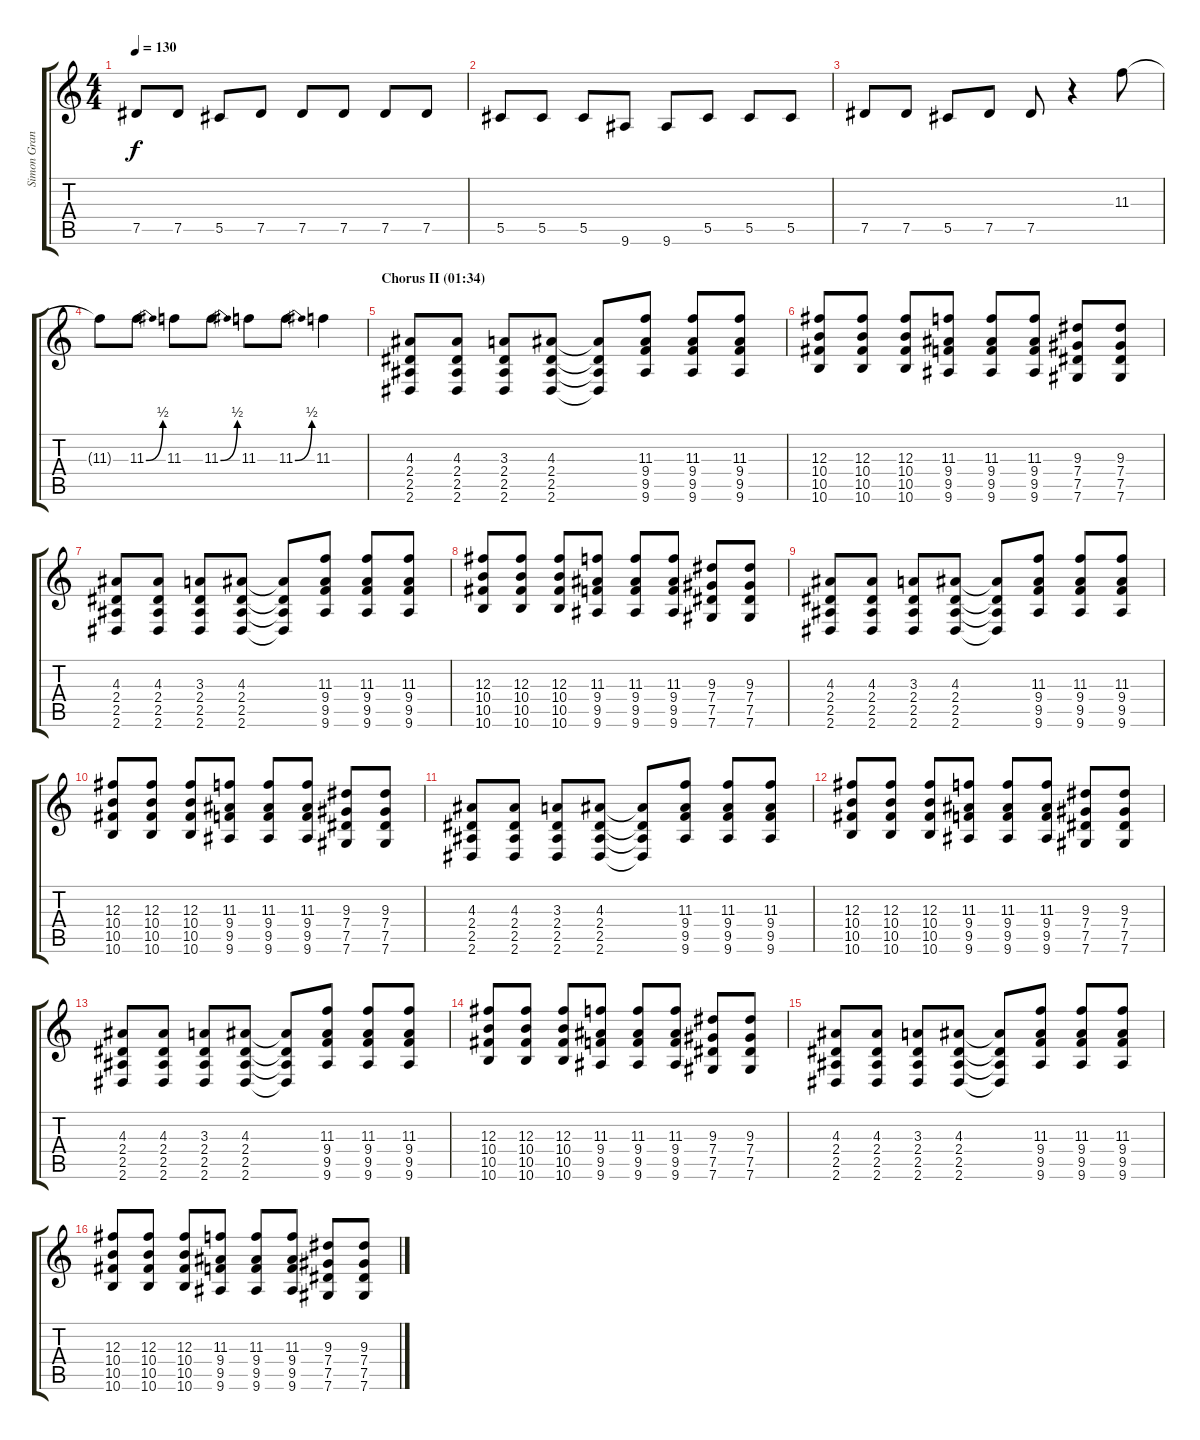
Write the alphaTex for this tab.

\track ("Simon Granlund" "Simon Gran") {instrument distortionguitar}
\staff {score tabs}
\tuning (Eb4 Bb3 Gb3 Db3 Ab2 Db2) {hide}
\ts (4 4)
\tempo 130
\clef g2
\ks c
7.5.8{dy f instrument electricguitarmuted} 7.5.8 5.5.8 7.5.8 7.5.8 7.5.8 7.5.8 7.5.8 |
5.5.8 5.5.8 5.5.8 9.6.8 9.6.8 5.5.8 5.5.8 5.5.8 |
7.5.8{instrument electricguitarmuted} 7.5.8 5.5.8 7.5.8 7.5.8 r.4 11.3.8{instrument distortionguitar} |
11.3{t}.8 11.3{be (bend 0 0 60 2)}.8 11.3.8 11.3{be (bend 0 0 60 2)}.8 11.3.8 11.3{be (bend 0 0 60 2)}.8 11.3.4 |
\section ("" "Chorus II (01:34)")
(4.3 2.4 2.5 2.6).8{instrument distortionguitar} (4.3 2.4 2.5 2.6).8 (3.3 2.4 2.5 2.6).8 (4.3 2.4 2.5 2.6).8 (4.3{t} 2.4{t} 2.5{t} 2.6{t}).8 (11.3 9.4 9.5 9.6).8 (11.3 9.4 9.5 9.6).8 (11.3 9.4 9.5 9.6).8 |
(12.3 10.4 10.5 10.6).8 (12.3 10.4 10.5 10.6).8 (12.3 10.4 10.5 10.6).8 (11.3 9.4 9.5 9.6).8 (11.3 9.4 9.5 9.6).8 (11.3 9.4 9.5 9.6).8 (9.3 7.4 7.5 7.6).8 (9.3 7.4 7.5 7.6).8 |
(4.3 2.4 2.5 2.6).8{instrument distortionguitar} (4.3 2.4 2.5 2.6).8 (3.3 2.4 2.5 2.6).8 (4.3 2.4 2.5 2.6).8 (4.3{t} 2.4{t} 2.5{t} 2.6{t}).8 (11.3 9.4 9.5 9.6).8 (11.3 9.4 9.5 9.6).8 (11.3 9.4 9.5 9.6).8 |
(12.3 10.4 10.5 10.6).8 (12.3 10.4 10.5 10.6).8 (12.3 10.4 10.5 10.6).8 (11.3 9.4 9.5 9.6).8 (11.3 9.4 9.5 9.6).8 (11.3 9.4 9.5 9.6).8 (9.3 7.4 7.5 7.6).8 (9.3 7.4 7.5 7.6).8 |
(4.3 2.4 2.5 2.6).8{instrument distortionguitar} (4.3 2.4 2.5 2.6).8 (3.3 2.4 2.5 2.6).8 (4.3 2.4 2.5 2.6).8 (4.3{t} 2.4{t} 2.5{t} 2.6{t}).8 (11.3 9.4 9.5 9.6).8 (11.3 9.4 9.5 9.6).8 (11.3 9.4 9.5 9.6).8 |
(12.3 10.4 10.5 10.6).8 (12.3 10.4 10.5 10.6).8 (12.3 10.4 10.5 10.6).8 (11.3 9.4 9.5 9.6).8 (11.3 9.4 9.5 9.6).8 (11.3 9.4 9.5 9.6).8 (9.3 7.4 7.5 7.6).8 (9.3 7.4 7.5 7.6).8 |
(4.3 2.4 2.5 2.6).8{instrument distortionguitar} (4.3 2.4 2.5 2.6).8 (3.3 2.4 2.5 2.6).8 (4.3 2.4 2.5 2.6).8 (4.3{t} 2.4{t} 2.5{t} 2.6{t}).8 (11.3 9.4 9.5 9.6).8 (11.3 9.4 9.5 9.6).8 (11.3 9.4 9.5 9.6).8 |
(12.3 10.4 10.5 10.6).8 (12.3 10.4 10.5 10.6).8 (12.3 10.4 10.5 10.6).8 (11.3 9.4 9.5 9.6).8 (11.3 9.4 9.5 9.6).8 (11.3 9.4 9.5 9.6).8 (9.3 7.4 7.5 7.6).8 (9.3 7.4 7.5 7.6).8 |
(4.3 2.4 2.5 2.6).8{instrument distortionguitar} (4.3 2.4 2.5 2.6).8 (3.3 2.4 2.5 2.6).8 (4.3 2.4 2.5 2.6).8 (4.3{t} 2.4{t} 2.5{t} 2.6{t}).8 (11.3 9.4 9.5 9.6).8 (11.3 9.4 9.5 9.6).8 (11.3 9.4 9.5 9.6).8 |
(12.3 10.4 10.5 10.6).8 (12.3 10.4 10.5 10.6).8 (12.3 10.4 10.5 10.6).8 (11.3 9.4 9.5 9.6).8 (11.3 9.4 9.5 9.6).8 (11.3 9.4 9.5 9.6).8 (9.3 7.4 7.5 7.6).8 (9.3 7.4 7.5 7.6).8 |
(4.3 2.4 2.5 2.6).8{instrument distortionguitar} (4.3 2.4 2.5 2.6).8 (3.3 2.4 2.5 2.6).8 (4.3 2.4 2.5 2.6).8 (4.3{t} 2.4{t} 2.5{t} 2.6{t}).8 (11.3 9.4 9.5 9.6).8 (11.3 9.4 9.5 9.6).8 (11.3 9.4 9.5 9.6).8 |
(12.3 10.4 10.5 10.6).8 (12.3 10.4 10.5 10.6).8 (12.3 10.4 10.5 10.6).8 (11.3 9.4 9.5 9.6).8 (11.3 9.4 9.5 9.6).8 (11.3 9.4 9.5 9.6).8 (9.3 7.4 7.5 7.6).8 (9.3 7.4 7.5 7.6).8
